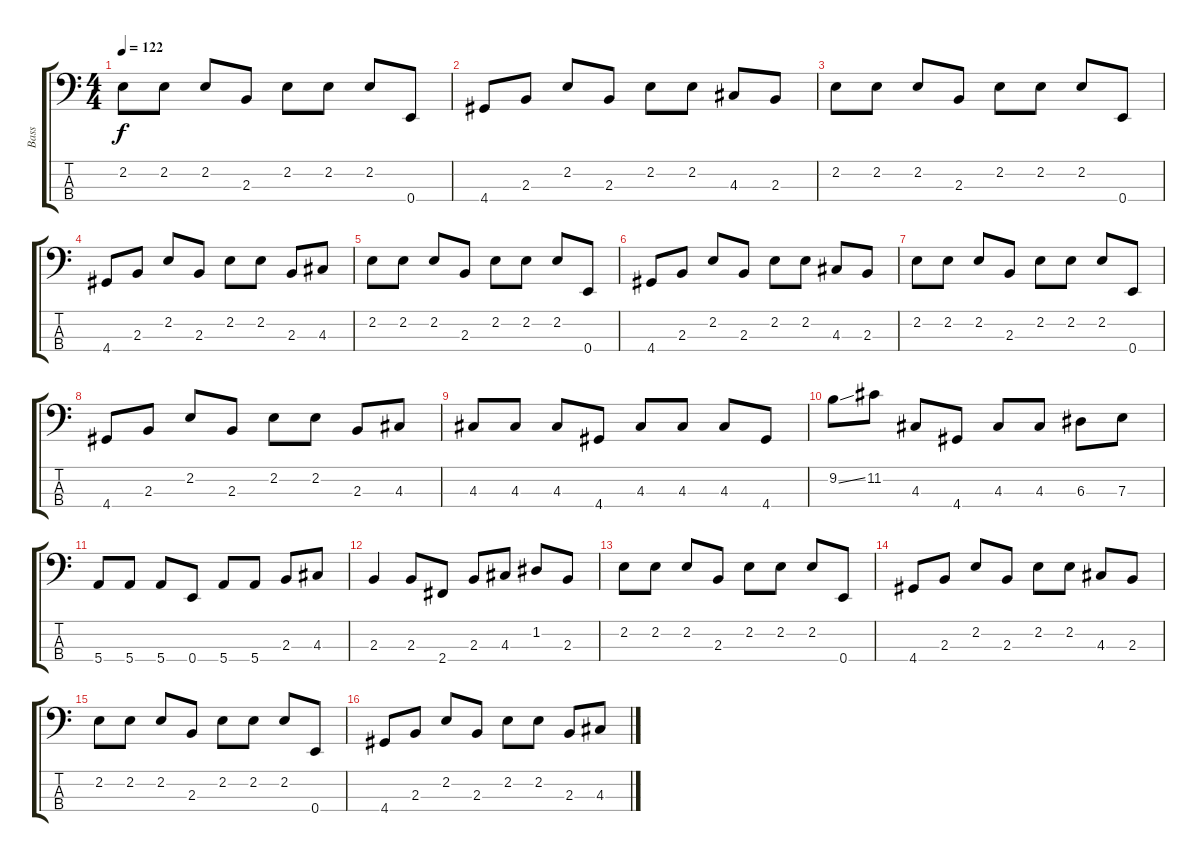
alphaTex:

\track ("Bass" "Bass") {instrument electricbassfinger}
\staff {score tabs}
\tuning (G2 D2 A1 E1) {hide}
\ts (4 4)
\tempo 122
\clef f4
\ks c
2.2.8{dy f} 2.2.8 2.2.8 2.3.8 2.2.8 2.2.8 2.2.8 0.4.8 |
4.4.8 2.3.8 2.2.8 2.3.8 2.2.8 2.2.8 4.3.8 2.3.8 |
2.2.8 2.2.8 2.2.8 2.3.8 2.2.8 2.2.8 2.2.8 0.4.8 |
4.4.8 2.3.8 2.2.8 2.3.8 2.2.8 2.2.8 2.3.8 4.3.8 |
2.2.8 2.2.8 2.2.8 2.3.8 2.2.8 2.2.8 2.2.8 0.4.8 |
4.4.8 2.3.8 2.2.8 2.3.8 2.2.8 2.2.8 4.3.8 2.3.8 |
2.2.8 2.2.8 2.2.8 2.3.8 2.2.8 2.2.8 2.2.8 0.4.8 |
4.4.8 2.3.8 2.2.8 2.3.8 2.2.8 2.2.8 2.3.8 4.3.8 |
4.3.8 4.3.8 4.3.8 4.4.8 4.3.8 4.3.8 4.3.8 4.4.8 |
9.2{ss}.8 11.2.8 4.3.8 4.4.8 4.3.8 4.3.8 6.3.8 7.3.8 |
5.4.8 5.4.8 5.4.8 0.4.8 5.4.8 5.4.8 2.3.8 4.3.8 |
2.3.4 2.3.8 2.4.8 2.3.8 4.3.8 1.2.8 2.3.8 |
2.2.8 2.2.8 2.2.8 2.3.8 2.2.8 2.2.8 2.2.8 0.4.8 |
4.4.8 2.3.8 2.2.8 2.3.8 2.2.8 2.2.8 4.3.8 2.3.8 |
2.2.8 2.2.8 2.2.8 2.3.8 2.2.8 2.2.8 2.2.8 0.4.8 |
4.4.8 2.3.8 2.2.8 2.3.8 2.2.8 2.2.8 2.3.8 4.3.8
